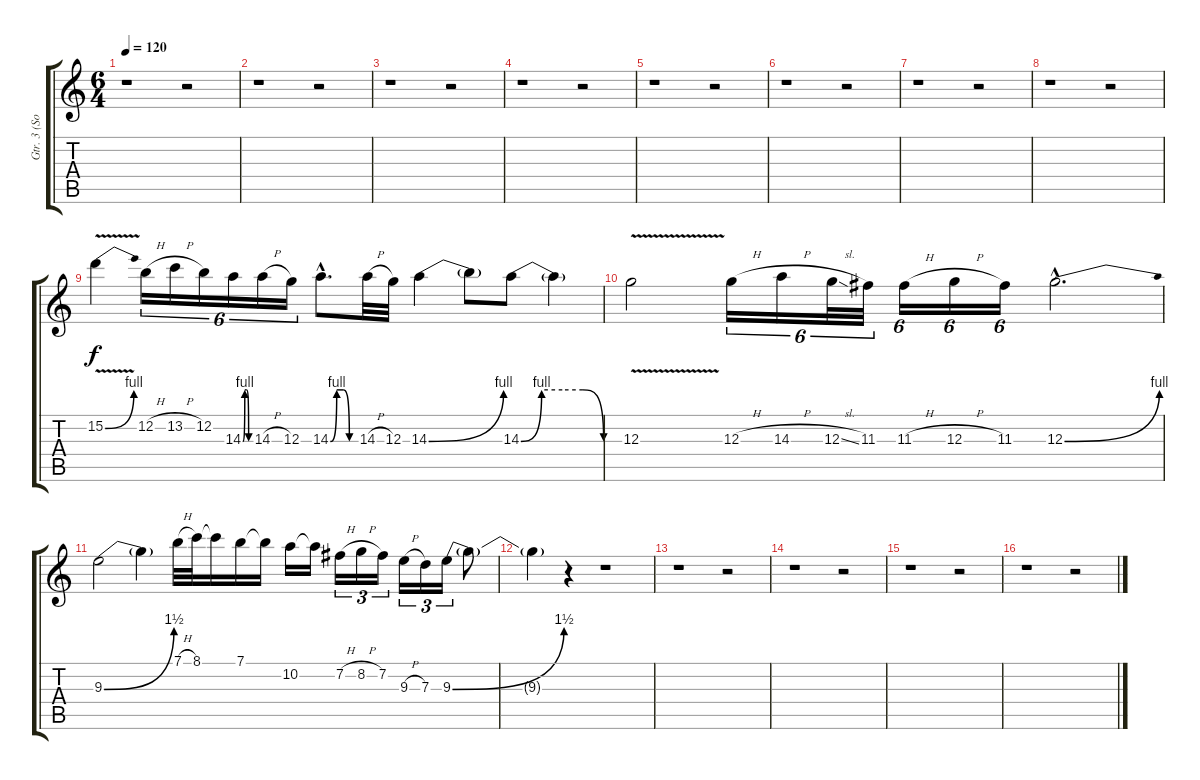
\track ("Gtr. 3 (Solo)" "Gtr. 3 (So") {instrument overdrivenguitar}
\staff {score tabs}
\tuning (E4 B3 G3 D3 A2 E2) {hide}
\ts (6 4)
\tempo 120
\clef g2
\ks c
r.1{dy f} r.2 |
r.1 r.2 |
r.1 r.2 |
r.1 r.2 |
r.1 r.2 |
r.1 r.2 |
r.1 r.2 |
r.1 r.2 |
15.2{be (bend 0 0 60 4) v}.4 12.2{h}.16{tu (6 4)} 13.2{h}.16{tu (6 4)} 12.2.16{tu (6 4)} 14.3{be (custom 0 0 15 4 30 4 45 0 60 0)}.16{tu (6 4)} 14.3{h}.16{tu (6 4)} 12.3.16{tu (6 4)} 14.3{be (custom 0 0 15 4 30 4 45 0 60 0) hac}.8{d} 14.3{h}.32 12.3.32 14.3{be (bend 0 0 60 4)}.4 14.3{t}.8 14.3{be (custom 0 0 15 4 30 4 45 4 60 0)}.8 14.3{t}.4 |
12.3{v}.2 12.3{h}.16{tu (6 4)} 14.3{h}.16{tu (6 4)} 12.3{sl}.32{tu (6 4)} 11.3.32{tu (6 4)} 11.3{h}.16{tu (6 4)} 12.3{h}.16{tu (6 4)} 11.3.16{tu (6 4)} 12.3{be (bend 0 0 60 4) hac}.2{d} |
9.3{be (bend 0 0 60 6)}.2 9.3{t}.4 7.1{h}.32 8.1.32 8.1{t}.16 7.1.16 7.1{t}.16 10.2.16 10.2{t}.16 7.2{h}.16{tu (3 2)} 8.2{h}.16{tu (3 2)} 7.2.16{tu (3 2)} 9.3{h}.16{tu (3 2)} 7.3.16{tu (3 2)} 9.3{be (bend 0 0 60 6)}.16{tu (3 2)} 9.3{t}.8 |
9.3{t}.4 r.4 r.1 |
r.1 r.2 |
r.1 r.2 |
r.1 r.2 |
r.1 r.2
